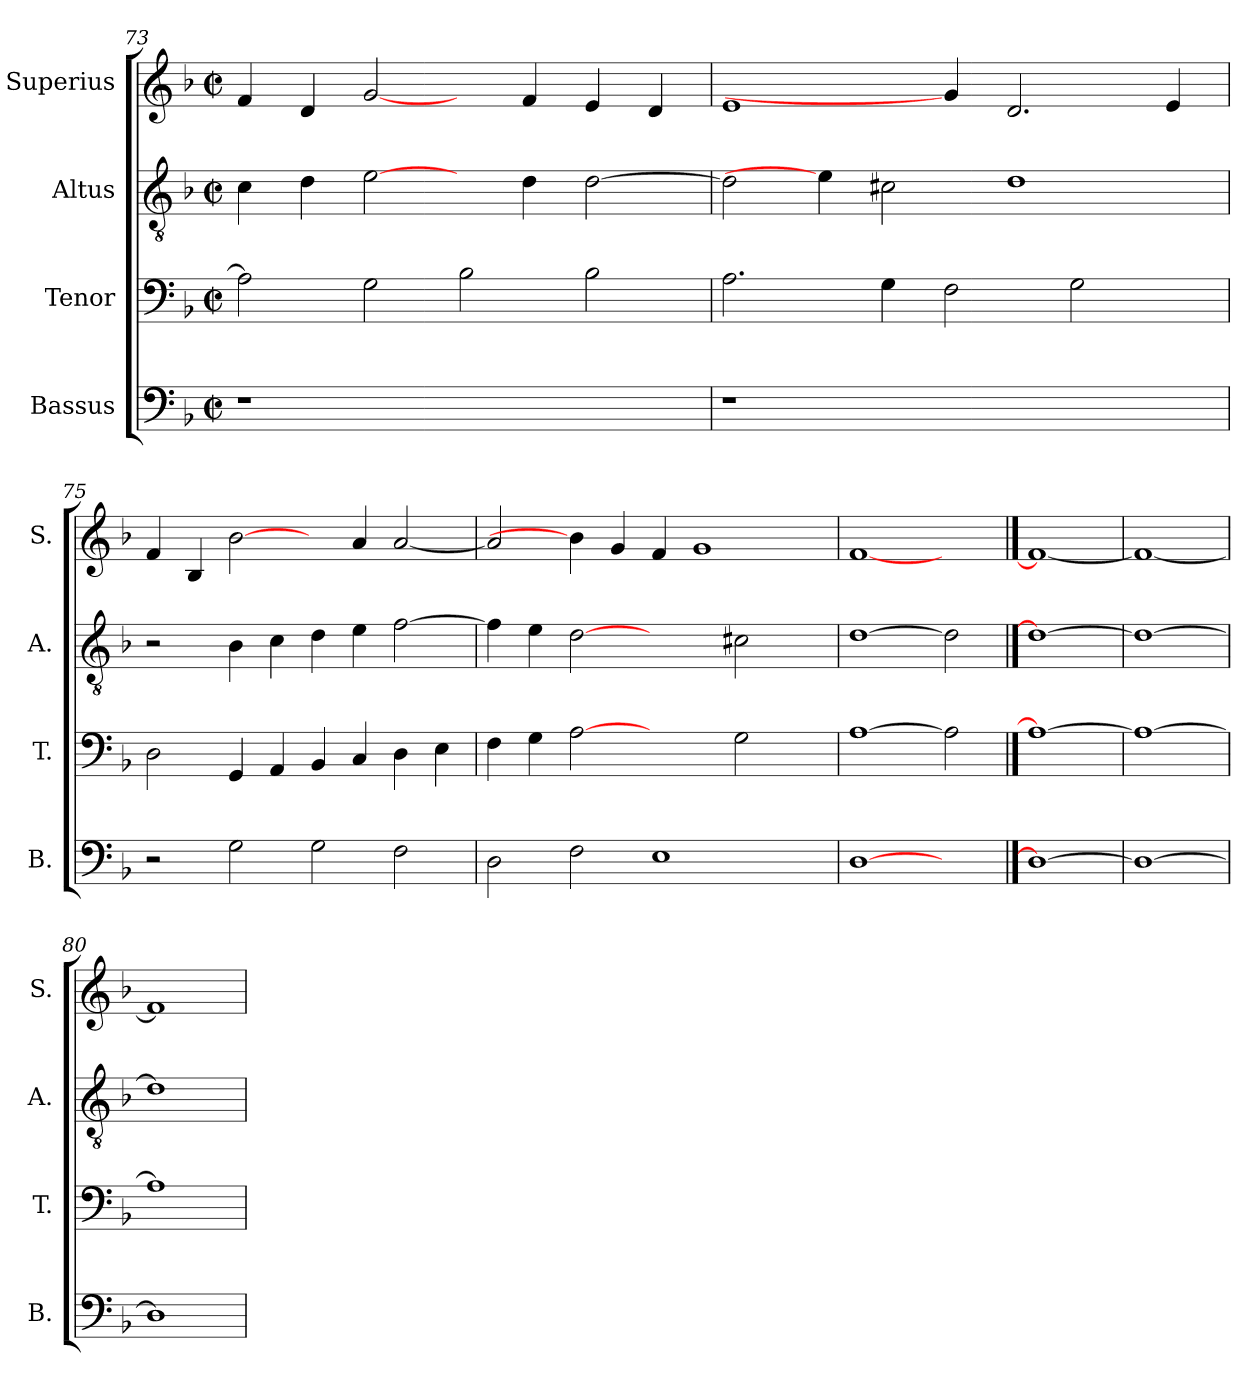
**kern	**kern	**kern	**kern
*part4	*part3	*part2	*part1
*staff4	*staff3	*staff2	*staff1
*I"Bassus	*I"Tenor	*I"Altus	*I"Superius
*I'B.	*I'T.	*I'A.	*I'S.
*clefF4	*clefF4	*clefGv2	*clefG2
*	*	*ITrd7c12	*
*k[b-]	*k[b-]	*k[b-]	*k[b-]
*F:	*F:	*F:	*F:
*M2/2	*M2/2	*M2/2	*M2/2
*met(c|)	*met(c|)	*met(c|)	*met(c|)
=73	=73	=73	=73
!LO:N:vis=1	!	!	!
1r	2Ai\]	4Ci\	4fi/
.	.	4Di\	4di/
.	2Gi\	[2Ei\	[2gi/
1ryy	2B-i\	4ryy	4ryy
.	.	4Di\	4fi/
.	2B-i\	[>2Di\	4ei/
.	.	.	4di/
!!LO:LB:g=z
=74	=74	=74	=74
!LO:N:vis=1	!	!	!
1r	2.Ai\	2Di\]	1ei
.	.	4Ei\]	.
.	4Gi\	2C#Xi\	.
1ryy	2Fi\	.	4gi/]
.	.	1Di	2.di/
.	2Gi\	.	.
4ryy	4ryy	.	4ei/
=75	=75	=75	=75
2r	2Di\	2r	4fi/
.	.	.	4B-i/
2Gi\	4GGi/	4BB-i\	[2b-i\
.	4AAi/	4Ci\	.
2Gi\	4BB-i/	4Di\	4ryy
.	4Ci/	4Ei\	4ai/
2Fi\	4Di\	[>2Fi\	[<2ai/
.	4Ei\	.	.
=76	=76	=76	=76
2Di\	4Fi\	4Fi\]	2ai/]
.	4Gi\	4Ei\	.
2Fi\	[2Ai	[2Di	4b-i\]
.	.	.	4gi/
1Ei	2ryy	2ryy	4fi/
.	.	.	1gi
.	2Gi\	2C#Xi\	.
4ryy	4ryy	4ryy	.
=77	=77	=77	=77
[1Di	[1Ai	[1Di	[1fi
2ryy	2Ai]	2Di]	2ryy
==78	==78	==78	==78
1Di_	1Ai_	1Di_	1fi_
=79	=79	=79	=79
1Di_	1Ai_	1Di_	1fi_
=80	=80	=80	=80
1Di]	1Ai]	1Di]	1fi]
=	=	=	=
*-	*-	*-	*-
